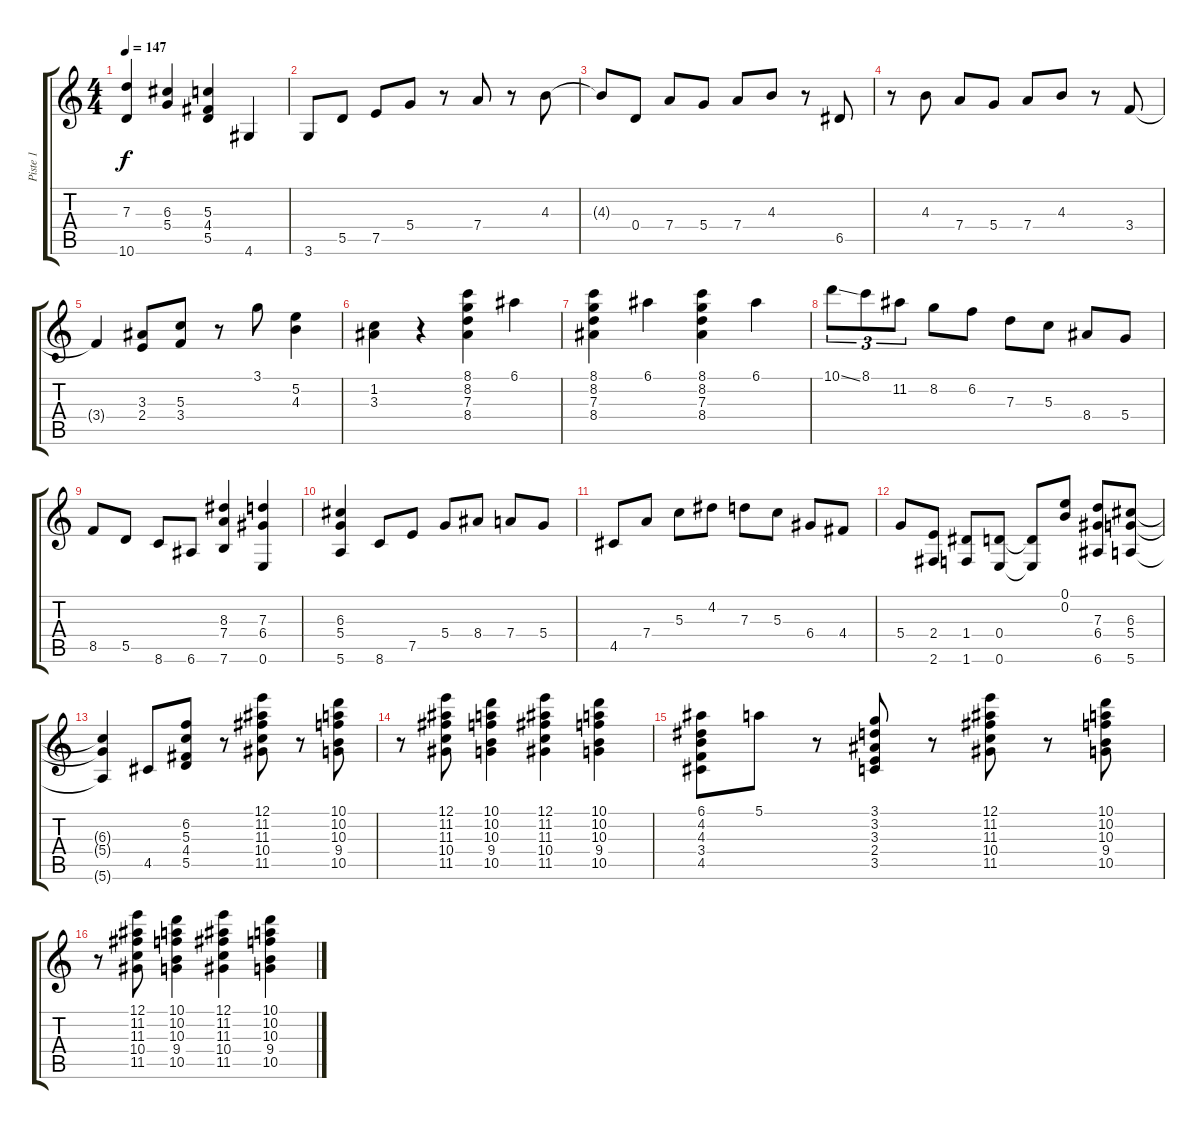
\track ("Piste 1" "Piste 1") {instrument electricguitarjazz}
\staff {score tabs}
\tuning (E4 B3 G3 D3 A2 E2) {hide}
\ts (4 4)
\tempo 147
\clef g2
\ks c
(7.3 10.6{t}).4{dy f} (6.3 5.4).4 (5.3 4.4 5.5).4 4.6.4 |
3.6.8 5.5.8 7.5.8 5.4.8 r.8 7.4.8 r.8 4.3.8 |
4.3{t}.8 0.4.8 7.4.8 5.4.8 7.4.8 4.3.8 r.8 6.5.8 |
r.8 4.3.8 7.4.8 5.4.8 7.4.8 4.3.8 r.8 3.4.8 |
3.4{t}.4 (3.3 2.4).8 (5.3 3.4).8 r.8 3.1.8 (5.2 4.3).4 |
(1.2 3.3).4 r.4 (8.1 8.2 7.3 8.4).4 6.1.4 |
(8.1 8.2 7.3 8.4).4 6.1.4 (8.1 8.2 7.3 8.4).4 6.1.4 |
10.1{ss}.8{tu (3 2)} 8.1.8{tu (3 2)} 11.2.8{tu (3 2)} 8.2.8 6.2.8 7.3.8 5.3.8 8.4.8 5.4.8 |
8.5.8 5.5.8 8.6.8 6.6.8 (8.3 7.4 7.6).4 (7.3 6.4 0.6).4 |
(6.3 5.4 5.6).4 8.6.8 7.5.8 5.4.8 8.4.8 7.4.8 5.4.8 |
4.5.8 7.4.8 5.3.8 4.2.8 7.3.8 5.3.8 6.4.8 4.4.8 |
5.4.8 (2.4 2.6).8 (1.4 1.6).8 (0.4 0.6).8 (0.4{t} 0.6{t}).8 (0.1 0.2).8 (7.3 6.4 6.6).8 (6.3 5.4 5.6).8 |
(6.3{t} 5.4{t} 5.6{t}).4 4.5.8 (6.2 5.3 4.4 5.5).8 r.8 (12.1 11.2 11.3 10.4 11.5).8 r.8 (10.1 10.2 10.3 9.4 10.5).8 |
r.8 (12.1 11.2 11.3 10.4 11.5).8 (10.1 10.2 10.3 9.4 10.5).4 (12.1 11.2 11.3 10.4 11.5).4 (10.1 10.2 10.3 9.4 10.5).4 |
(6.1 4.2 4.3 3.4 4.5).8 5.1.8 r.8 (3.1 3.2 3.3 2.4 3.5).8 r.8 (12.1 11.2 11.3 10.4 11.5).8 r.8 (10.1 10.2 10.3 9.4 10.5).8 |
r.8 (12.1 11.2 11.3 10.4 11.5).8 (10.1 10.2 10.3 9.4 10.5).4 (12.1 11.2 11.3 10.4 11.5).4 (10.1 10.2 10.3 9.4 10.5).4
